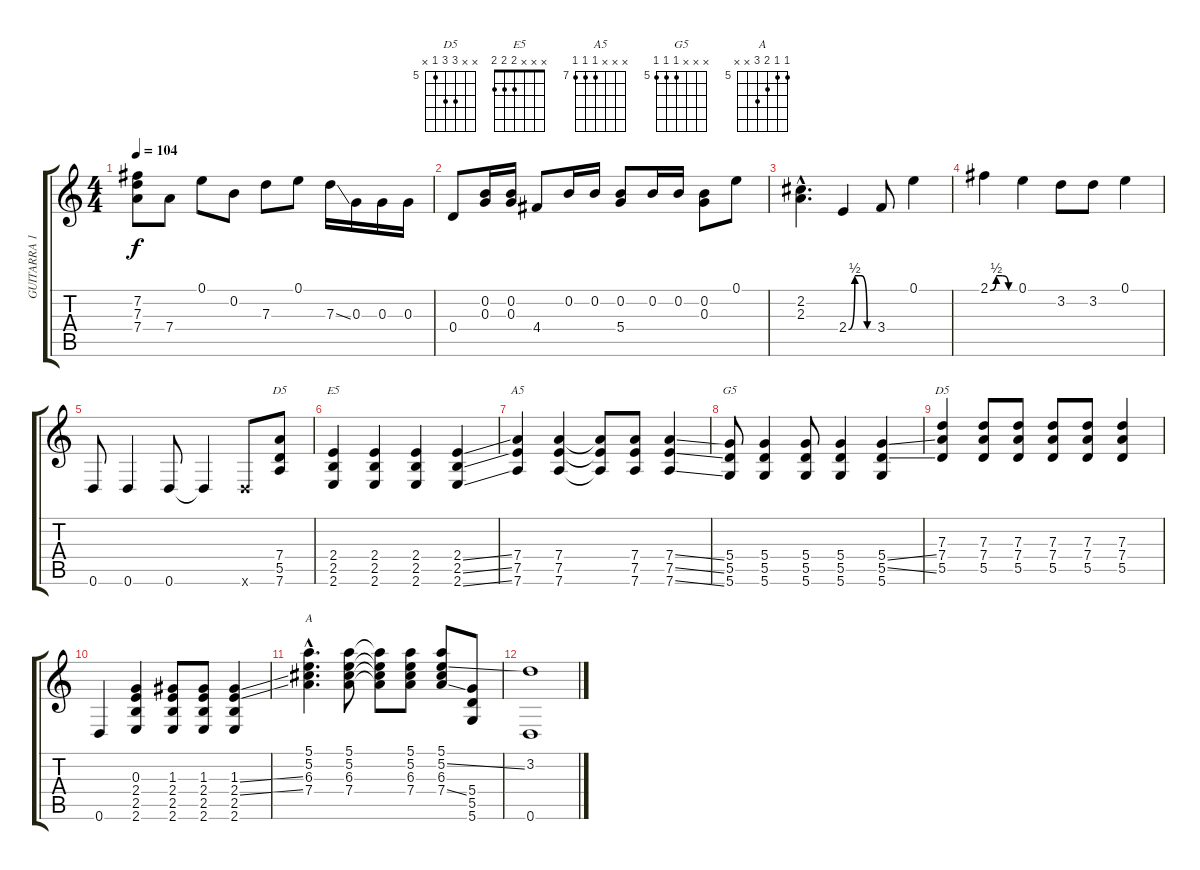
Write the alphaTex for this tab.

\track ("GUITARRA 1" "GUITARRA 1") {instrument overdrivenguitar}
\staff {score tabs}
\tuning (E4 B3 G3 D3 A2 D2) {hide}
\chord ("D5" x x x 7 5 7) {firstfret 5}
\chord ("E5" x x x 2 2 2)
\chord ("A5" x x x 7 7 7) {firstfret 7}
\chord ("G5" x x x 5 5 5) {firstfret 5}
\chord ("D5" x x 7 7 5 x) {firstfret 5}
\chord ("A" 5 5 6 7 x x) {firstfret 5}
\ts (4 4)
\tempo 104
\clef g2
\ks c
(7.2{t} 7.3{t} 7.4{t}).8{dy f} 7.4.8 0.1.8 0.2.8 7.3.8 0.1.8 7.3{ss}.16 0.3.16 0.3.16 0.3.16 |
0.4.8 (0.2 0.3).16 (0.2 0.3).16 4.4.8 0.2.16 0.2.16 (0.2 5.4).8 0.2.16 0.2.16 (0.2 0.3).8 0.1.8 |
(2.2{hac} 2.3{hac}).4{d} 2.4{be (custom 0 0 15 2 30 2 45 0 60 0)}.4 3.4.8 0.1.4 |
2.1{be (custom 0 0 15 2 30 2 45 0 60 0)}.4 0.1.4 3.2.8 3.2.8 0.1.4 |
0.6.8 0.6.4 0.6.8 0.6{t}.4 0.6{x}.8 (7.4 5.5 7.6).8{ch "D5"} |
(2.4 2.5 2.6).4{ch "E5"} (2.4 2.5 2.6).4 (2.4 2.5 2.6).4 (2.4{ss} 2.5{ss} 2.6{ss}).4 |
(7.4 7.5 7.6).4{ch "A5"} (7.4 7.5 7.6).4 (7.4{t} 7.5{t} 7.6{t}).8 (7.4 7.5 7.6).8 (7.4{ss} 7.5{ss} 7.6{ss}).4 |
(5.4 5.5 5.6).8{ch "G5"} (5.4 5.5 5.6).4 (5.4 5.5 5.6).8 (5.4 5.5 5.6).4 (5.4{ss} 5.5{ss} 5.6).4 |
(7.3 7.4 5.5).4{ch "D5"} (7.3 7.4 5.5).8 (7.3 7.4 5.5).8 (7.3 7.4 5.5).8 (7.3 7.4 5.5).8 (7.3 7.4 5.5).4 |
0.6.4 (0.3 2.4 2.5 2.6).4 (1.3 2.4 2.5 2.6).8 (1.3 2.4 2.5 2.6).8 (1.3{ss} 2.4{ss} 2.5 2.6).4 |
(5.1{hac} 5.2{hac} 6.3{hac} 7.4{hac}).4{d ch "A"} (5.1 5.2 6.3 7.4).8 (5.1{t} 5.2{t} 6.3{t} 7.4{t}).8 (5.1 5.2 6.3 7.4).8 (5.1 5.2{ss} 6.3 7.4{ss}).8 (5.4 5.5 5.6).8 |
(3.2 0.6).1
